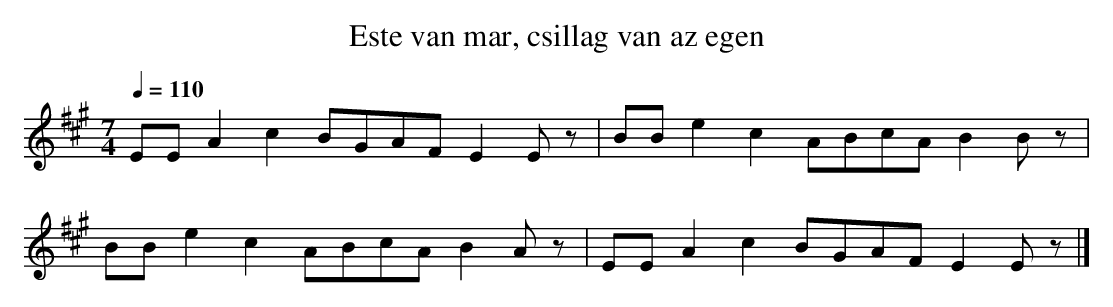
X:1
T:Este van mar, csillag van az egen
M:7/4
L:1/8
Q:1/4=110
K:EMix
EE A2 c2 BGAF E2 Ez |\
BB e2 c2 ABcA B2 Bz |
BB e2 c2 ABcA B2 Az |\
EE A2 c2 BGAF E2 Ez|]

One of the best-known tunes from anywhere in this mode is the English
nursery rhyme "This Old Man", also known as Barney the Purple Dinosaur's
song "I Love You" from US children's TV (and used on prisoners by
American torturers in Iraq and Afghanistan):
